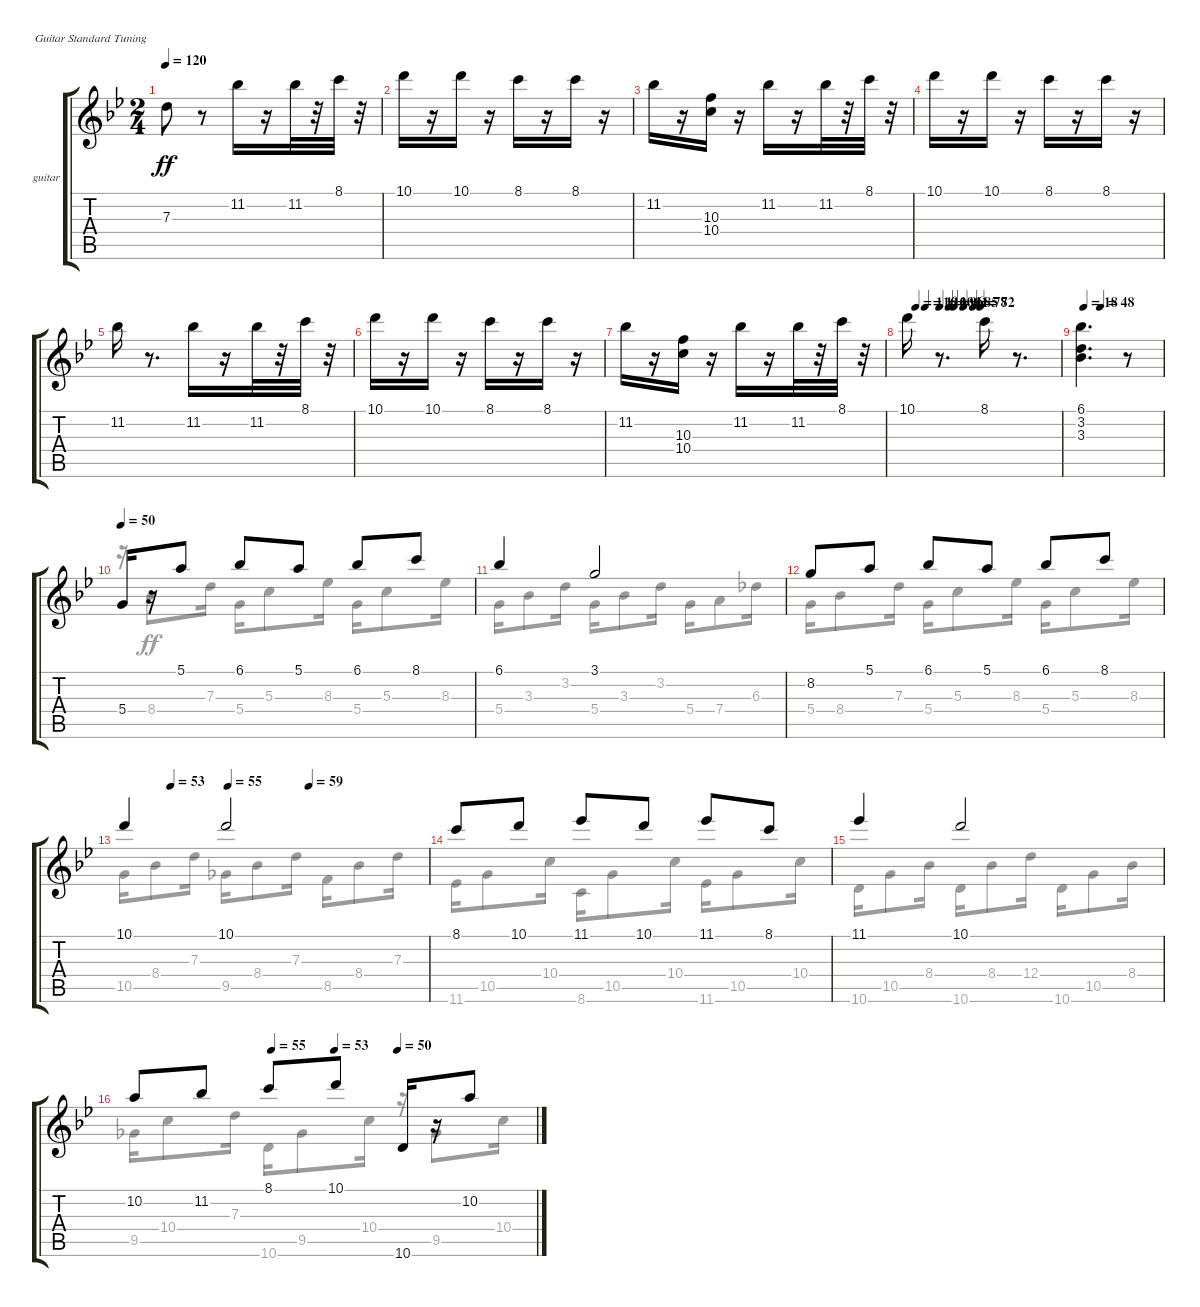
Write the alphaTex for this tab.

\bracketExtendMode groupsimilarinstruments
\firstSystemTrackNameOrientation horizontal
\otherSystemsTrackNameOrientation horizontal
\track ("guitar" "guitar") {instrument acousticguitarsteel}
\staff {score tabs}
\tuning (E4 B3 G3 D3 A2 E2)
\voice
\ts (2 4)
\tempo 120
\clef g2
\ks bb
7.3.8{dy ff} r.8 11.2.16 r.16 11.2.32 r.32 8.1.32 r.32 |
10.1.16 r.16 10.1.16 r.16 8.1.16 r.16 8.1.16 r.16 |
11.2.16 r.16 (10.3 10.4).16 r.16 11.2.16 r.16 11.2.32 r.32 8.1.32 r.32 |
10.1.16 r.16 10.1.16 r.16 8.1.16 r.16 8.1.16 r.16 |
11.2.16 r.8{d} 11.2.16 r.16 11.2.32 r.32 8.1.32 r.32 |
10.1.16 r.16 10.1.16 r.16 8.1.16 r.16 8.1.16 r.16 |
11.2.16 r.16 (10.3 10.4).16 r.16 11.2.16 r.16 11.2.32 r.32 8.1.32 r.32 |
\tempo (116 0.0625)
\tempo (110 0.125)
\tempo (104 0.21875)
\tempo (96 0.28125)
\tempo (91 0.3125)
\tempo (85 0.375)
\tempo (78 0.4375)
\tempo (72 0.484375)
10.1.16 r.8{d} 8.1.16 r.8{d} |
\tempo (18 0.046875)
\tempo (48 0.25)
(6.1 3.2 3.3).4{d} r.8 |
\tempo 50
5.4.16 r.16 5.1.8 6.1.8 5.1.8 6.1.8 8.1.8 |
6.1.4 3.1.2 |
8.2.8 5.1.8 6.1.8 5.1.8 6.1.8 8.1.8 |
\tempo (53 0.15625)
\tempo (55 0.34375)
\tempo (59 0.609375)
10.1.4 10.1.2 |
8.1.8 10.1.8 11.1.8 10.1.8 11.1.8 8.1.8 |
11.1.4 10.1.2 |
\tempo (55 0.34375)
\tempo (53 0.5)
\tempo (50 0.65625)
10.2.8 11.2.8 8.1.8 10.1.8 10.6.16 r.16 10.2.8
\voice
\clef g2
\ottava regular
\simile none
\ks bb
|
|
|
|
|
|
|
|
|
r.16 8.4.8 7.3.16 5.4.16 5.3.8 8.3.16 5.4.16 5.3.8 8.3.16 |
5.4.16 3.3.8 3.2.16 5.4.16 3.3.8 3.2.16 5.4.16 7.4.8 6.3.16 |
5.4.16 8.4.8 7.3.16 5.4.16 5.3.8 8.3.16 5.4.16 5.3.8 8.3.16 |
10.5.16 8.4.8 7.3.16 9.5.16 8.4.8 7.3.16 8.5.16 8.4.8 7.3.16 |
11.6.16 10.5.8 10.4.16 8.6.16 10.5.8 10.4.16 11.6.16 10.5.8 10.4.16 |
10.6.16 10.5.8 8.4.16 10.6.16 8.4.8 12.4.16 10.6.16 10.5.8 8.4.16 |
9.5.16 10.4.8 7.3.16 10.6.16 9.5.8 10.4.16 r.16 9.5.8 10.4.16
